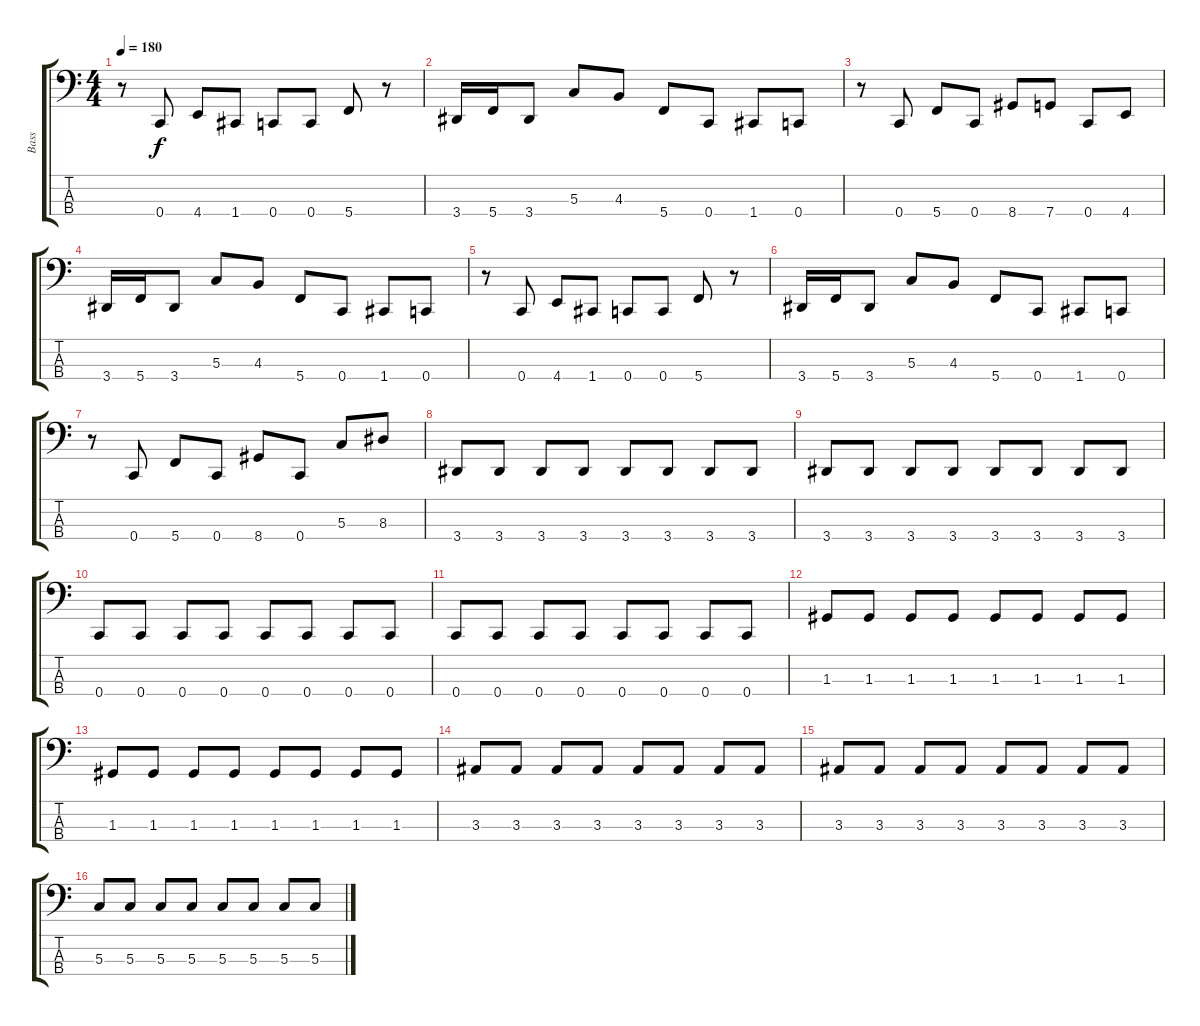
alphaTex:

\track ("Bass" "Bass") {instrument electricbasspick}
\staff {score tabs}
\tuning (F2 C2 G1 C1) {hide}
\ts (4 4)
\tempo 180
\clef f4
\ks c
r.8{dy f} 0.4.8 4.4.8 1.4.8 0.4.8 0.4.8 5.4.8 r.8 |
3.4.16 5.4.16 3.4.8 5.3.8 4.3.8 5.4.8 0.4.8 1.4.8 0.4.8 |
r.8 0.4.8 5.4.8 0.4.8 8.4.8 7.4.8 0.4.8 4.4.8 |
3.4.16 5.4.16 3.4.8 5.3.8 4.3.8 5.4.8 0.4.8 1.4.8 0.4.8 |
r.8 0.4.8 4.4.8 1.4.8 0.4.8 0.4.8 5.4.8 r.8 |
3.4.16 5.4.16 3.4.8 5.3.8 4.3.8 5.4.8 0.4.8 1.4.8 0.4.8 |
r.8 0.4.8 5.4.8 0.4.8 8.4.8 0.4.8 5.3.8 8.3.8 |
3.4.8 3.4.8 3.4.8 3.4.8 3.4.8 3.4.8 3.4.8 3.4.8 |
3.4.8 3.4.8 3.4.8 3.4.8 3.4.8 3.4.8 3.4.8 3.4.8 |
0.4.8 0.4.8 0.4.8 0.4.8 0.4.8 0.4.8 0.4.8 0.4.8 |
0.4.8 0.4.8 0.4.8 0.4.8 0.4.8 0.4.8 0.4.8 0.4.8 |
1.3.8 1.3.8 1.3.8 1.3.8 1.3.8 1.3.8 1.3.8 1.3.8 |
1.3.8 1.3.8 1.3.8 1.3.8 1.3.8 1.3.8 1.3.8 1.3.8 |
3.3.8 3.3.8 3.3.8 3.3.8 3.3.8 3.3.8 3.3.8 3.3.8 |
3.3.8 3.3.8 3.3.8 3.3.8 3.3.8 3.3.8 3.3.8 3.3.8 |
5.3.8 5.3.8 5.3.8 5.3.8 5.3.8 5.3.8 5.3.8 5.3.8
